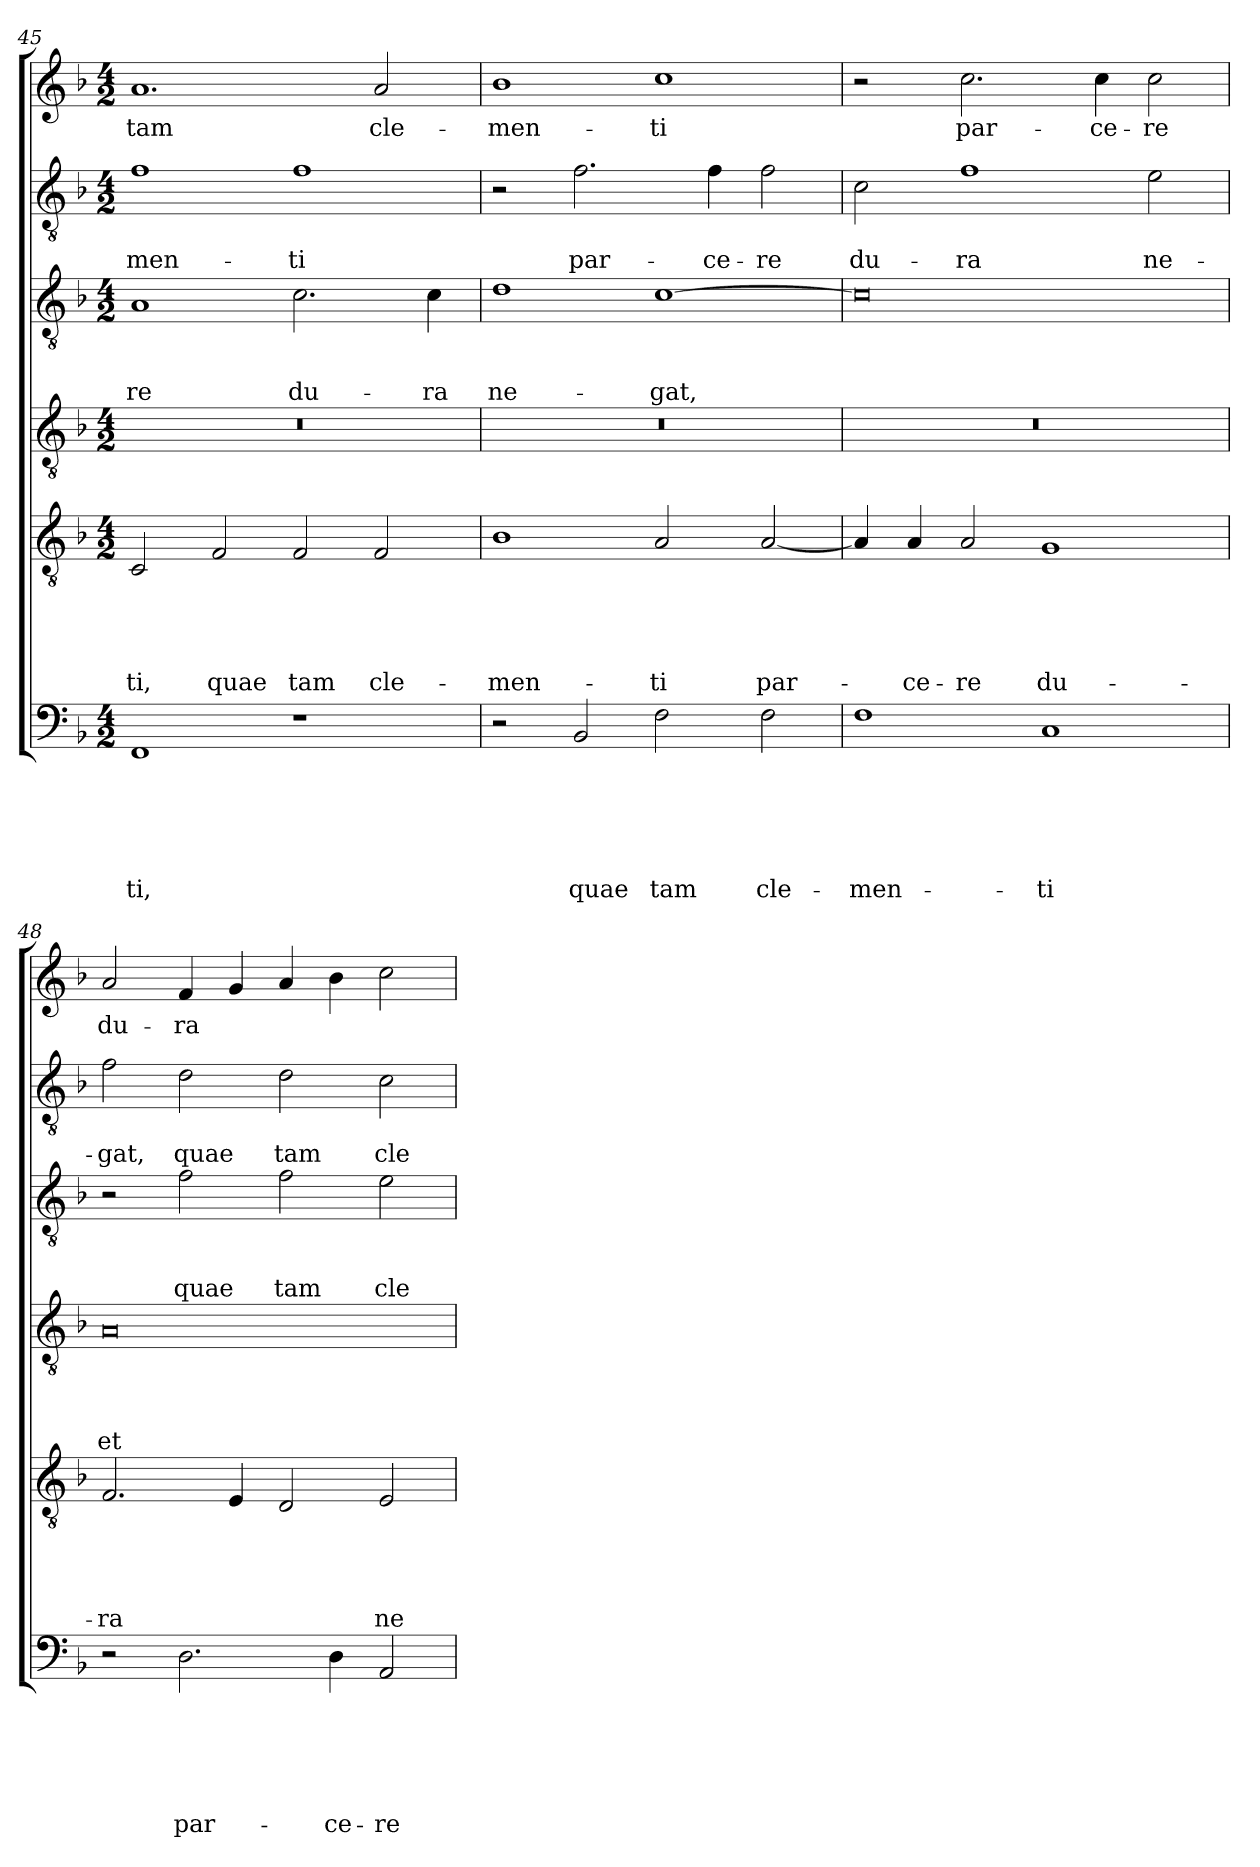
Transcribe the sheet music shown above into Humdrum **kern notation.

**kern	**text	**text	**text	**text	**text	**text	**kern	**text	**text	**text	**text	**text	**kern	**text	**text	**text	**text	**kern	**text	**text	**text	**kern	**text	**text	**kern	**text
*part6	*part6	*part6	*part6	*part6	*part6	*part6	*part5	*part5	*part5	*part5	*part5	*part5	*part4	*part4	*part4	*part4	*part4	*part3	*part3	*part3	*part3	*part2	*part2	*part2	*part1	*part1
*staff6	*staff6	*staff6	*staff6	*staff6	*staff6	*staff6	*staff5	*staff5	*staff5	*staff5	*staff5	*staff5	*staff4	*staff4	*staff4	*staff4	*staff4	*staff3	*staff3	*staff3	*staff3	*staff2	*staff2	*staff2	*staff1	*staff1
*clefF4	*	*	*	*	*	*	*clefGv2	*	*	*	*	*	*clefGv2	*	*	*	*	*clefGv2	*	*	*	*clefGv2	*	*	*clefG2	*
*k[b-]	*	*	*	*	*	*	*k[b-]	*	*	*	*	*	*k[b-]	*	*	*	*	*k[b-]	*	*	*	*k[b-]	*	*	*k[b-]	*
*F:	*	*	*	*	*	*	*F:	*	*	*	*	*	*F:	*	*	*	*	*F:	*	*	*	*F:	*	*	*F:	*
*M4/2	*	*	*	*	*	*	*M4/2	*	*	*	*	*	*M4/2	*	*	*	*	*M4/2	*	*	*	*M4/2	*	*	*M4/2	*
=45	=45	=45	=45	=45	=45	=45	=45	=45	=45	=45	=45	=45	=45	=45	=45	=45	=45	=45	=45	=45	=45	=45	=45	=45	=45	=45
!	!	!	!	!	!	!LO:LY:b	!	!	!	!	!	!LO:LY:b	!	!	!	!	!	!	!	!	!LO:LY:b	!	!	!LO:LY:b	!	!LO:LY:b
1FF	.	.	.	.	.	-ti,	2C/	.	.	.	.	-ti,	0r	.	.	.	.	1A	.	.	-re	1f	.	-men-	1.a	tam
!	!	!	!	!	!	!	!	!	!	!	!	!LO:LY:b	!	!	!	!	!	!	!	!	!	!	!	!	!	!
.	.	.	.	.	.	.	2F/	.	.	.	.	quae	.	.	.	.	.	.	.	.	.	.	.	.	.	.
!	!	!	!	!	!	!	!	!	!	!	!	!LO:LY:b	!	!	!	!	!	!	!	!	!LO:LY:b	!	!	!LO:LY:b	!	!
1r	.	.	.	.	.	.	2F/	.	.	.	.	tam	.	.	.	.	.	2.c\	.	.	du-	1f	.	-ti	.	.
!	!	!	!	!	!	!	!	!	!	!	!	!LO:LY:b	!	!	!	!	!	!	!	!	!	!	!	!	!	!LO:LY:b
.	.	.	.	.	.	.	2F/	.	.	.	.	cle-	.	.	.	.	.	.	.	.	.	.	.	.	2a/	cle-
!	!	!	!	!	!	!	!	!	!	!	!	!	!	!	!	!	!	!	!	!	!LO:LY:b	!	!	!	!	!
.	.	.	.	.	.	.	.	.	.	.	.	.	.	.	.	.	.	4c\	.	.	-ra	.	.	.	.	.
=46	=46	=46	=46	=46	=46	=46	=46	=46	=46	=46	=46	=46	=46	=46	=46	=46	=46	=46	=46	=46	=46	=46	=46	=46	=46	=46
!	!	!	!	!	!	!	!	!	!	!	!	!LO:LY:b	!	!	!	!	!	!	!	!	!LO:LY:b	!	!	!	!	!LO:LY:b
2r	.	.	.	.	.	.	1B-	.	.	.	.	-men-	0r	.	.	.	.	1d	.	.	ne-	2r	.	.	1b-	-men-
!	!	!	!	!	!	!LO:LY:b	!	!	!	!	!	!	!	!	!	!	!	!	!	!	!	!	!	!LO:LY:b	!	!
2BB-/	.	.	.	.	.	quae	.	.	.	.	.	.	.	.	.	.	.	.	.	.	.	2.f\	.	par-	.	.
!	!	!	!	!	!	!LO:LY:b	!	!	!	!	!	!LO:LY:b	!	!	!	!	!	!	!	!	!LO:LY:b	!	!	!	!	!LO:LY:b
2F\	.	.	.	.	.	tam	2A/	.	.	.	.	-ti	.	.	.	.	.	[1c	.	.	-gat,	.	.	.	1cc	-ti
!	!	!	!	!	!	!	!	!	!	!	!	!	!	!	!	!	!	!	!	!	!	!	!	!LO:LY:b	!	!
.	.	.	.	.	.	.	.	.	.	.	.	.	.	.	.	.	.	.	.	.	.	4f\	.	-ce-	.	.
!	!	!	!	!	!	!LO:LY:b	!	!	!	!	!	!LO:LY:b	!	!	!	!	!	!	!	!	!	!	!	!LO:LY:b	!	!
2F\	.	.	.	.	.	cle-	[2A/	.	.	.	.	par-	.	.	.	.	.	.	.	.	.	2f\	.	-re	.	.
=47	=47	=47	=47	=47	=47	=47	=47	=47	=47	=47	=47	=47	=47	=47	=47	=47	=47	=47	=47	=47	=47	=47	=47	=47	=47	=47
!	!	!	!	!	!	!LO:LY:b	!	!	!	!	!	!	!	!	!	!	!	!	!	!	!	!	!	!LO:LY:b	!	!
1F	.	.	.	.	.	-men-	4A/]	.	.	.	.	.	0r	.	.	.	.	0c]	.	.	.	2c\	.	du-	2r	.
!	!	!	!	!	!	!	!	!	!	!	!	!LO:LY:b	!	!	!	!	!	!	!	!	!	!	!	!	!	!
.	.	.	.	.	.	.	4A/	.	.	.	.	-ce-	.	.	.	.	.	.	.	.	.	.	.	.	.	.
!	!	!	!	!	!	!	!	!	!	!	!	!LO:LY:b	!	!	!	!	!	!	!	!	!	!	!	!LO:LY:b	!	!LO:LY:b
.	.	.	.	.	.	.	2A/	.	.	.	.	-re	.	.	.	.	.	.	.	.	.	1f	.	-ra	2.cc\	par-
!	!	!	!	!	!	!LO:LY:b	!	!	!	!	!	!LO:LY:b	!	!	!	!	!	!	!	!	!	!	!	!	!	!
1C	.	.	.	.	.	-ti	1G	.	.	.	.	du-	.	.	.	.	.	.	.	.	.	.	.	.	.	.
!	!	!	!	!	!	!	!	!	!	!	!	!	!	!	!	!	!	!	!	!	!	!	!	!	!	!LO:LY:b
.	.	.	.	.	.	.	.	.	.	.	.	.	.	.	.	.	.	.	.	.	.	.	.	.	4cc\	-ce-
!	!	!	!	!	!	!	!	!	!	!	!	!	!	!	!	!	!	!	!	!	!	!	!	!LO:LY:b	!	!LO:LY:b
.	.	.	.	.	.	.	.	.	.	.	.	.	.	.	.	.	.	.	.	.	.	2e\	.	ne-	2cc\	-re
=48	=48	=48	=48	=48	=48	=48	=48	=48	=48	=48	=48	=48	=48	=48	=48	=48	=48	=48	=48	=48	=48	=48	=48	=48	=48	=48
!	!	!	!	!	!	!	!	!	!	!	!	!LO:LY:b	!	!	!	!	!LO:LY:b	!	!	!	!	!	!	!LO:LY:b	!	!LO:LY:b
2r	.	.	.	.	.	.	2.F/	.	.	.	.	-ra	0A	.	.	.	et	2r	.	.	.	2f\	.	-gat,	2a/	du-
!	!	!	!	!	!	!LO:LY:b	!	!	!	!	!	!	!	!	!	!	!	!	!	!	!LO:LY:b	!	!	!LO:LY:b	!	!LO:LY:b
2.D\	.	.	.	.	.	par-	.	.	.	.	.	.	.	.	.	.	.	2f\	.	.	quae	2d\	.	quae	4f/	-ra
.	.	.	.	.	.	.	4E/	.	.	.	.	.	.	.	.	.	.	.	.	.	.	.	.	.	4g/	.
!	!	!	!	!	!	!	!	!	!	!	!	!	!	!	!	!	!	!	!	!	!LO:LY:b	!	!	!LO:LY:b	!	!
.	.	.	.	.	.	.	2D/	.	.	.	.	.	.	.	.	.	.	2f\	.	.	tam	2d\	.	tam	4a/	.
!	!	!	!	!	!	!LO:LY:b	!	!	!	!	!	!	!	!	!	!	!	!	!	!	!	!	!	!	!	!
4D\	.	.	.	.	.	-ce-	.	.	.	.	.	.	.	.	.	.	.	.	.	.	.	.	.	.	4b-\	.
!	!	!	!	!	!	!LO:LY:b	!	!	!	!	!	!LO:LY:b	!	!	!	!	!	!	!	!	!LO:LY:b	!	!	!LO:LY:b	!	!
2AA/	.	.	.	.	.	-re	2E/	.	.	.	.	ne-	.	.	.	.	.	2e\	.	.	cle-	2c\	.	cle-	2cc\	.
=	=	=	=	=	=	=	=	=	=	=	=	=	=	=	=	=	=	=	=	=	=	=	=	=	=	=
*-	*-	*-	*-	*-	*-	*-	*-	*-	*-	*-	*-	*-	*-	*-	*-	*-	*-	*-	*-	*-	*-	*-	*-	*-	*-	*-
